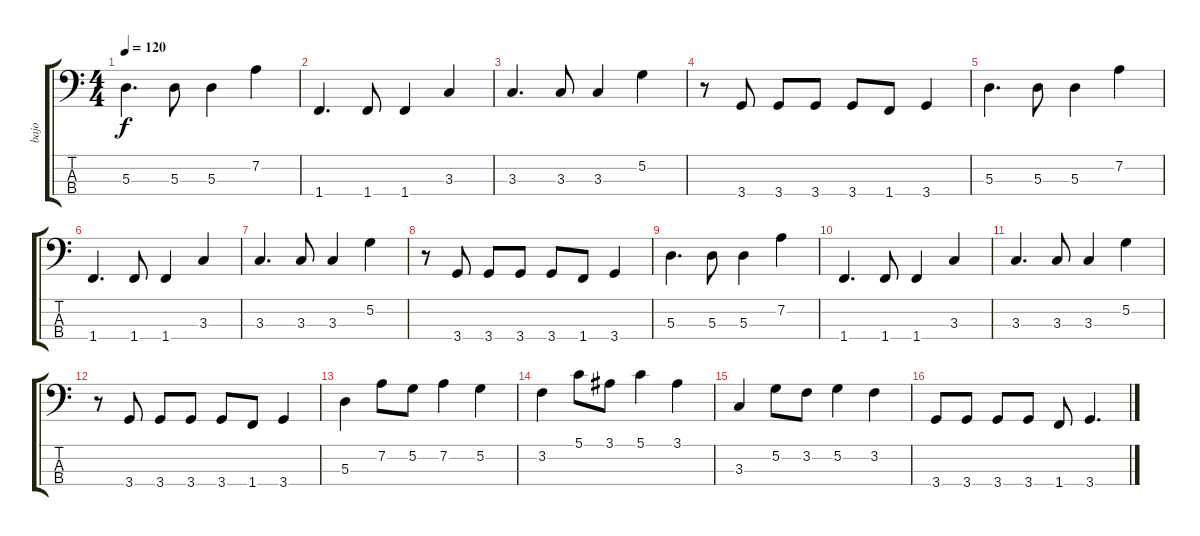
\track ("bajo" "bajo") {instrument electricbasspick}
\staff {score tabs}
\tuning (G2 D2 A1 E1) {hide}
\ts (4 4)
\tempo 120
\clef f4
\ks c
5.3.4{d dy f} 5.3.8 5.3.4 7.2.4 |
1.4.4{d} 1.4.8 1.4.4 3.3.4 |
3.3.4{d} 3.3.8 3.3.4 5.2.4 |
r.8 3.4.8 3.4.8 3.4.8 3.4.8 1.4.8 3.4.4 |
5.3.4{d} 5.3.8 5.3.4 7.2.4 |
1.4.4{d} 1.4.8 1.4.4 3.3.4 |
3.3.4{d} 3.3.8 3.3.4 5.2.4 |
r.8 3.4.8 3.4.8 3.4.8 3.4.8 1.4.8 3.4.4 |
5.3.4{d} 5.3.8 5.3.4 7.2.4 |
1.4.4{d} 1.4.8 1.4.4 3.3.4 |
3.3.4{d} 3.3.8 3.3.4 5.2.4 |
r.8 3.4.8 3.4.8 3.4.8 3.4.8 1.4.8 3.4.4 |
5.3.4 7.2.8 5.2.8 7.2.4 5.2.4 |
3.2.4 5.1.8 3.1.8 5.1.4 3.1.4 |
3.3.4 5.2.8 3.2.8 5.2.4 3.2.4 |
3.4.8 3.4.8 3.4.8 3.4.8 1.4.8 3.4.4{d}
